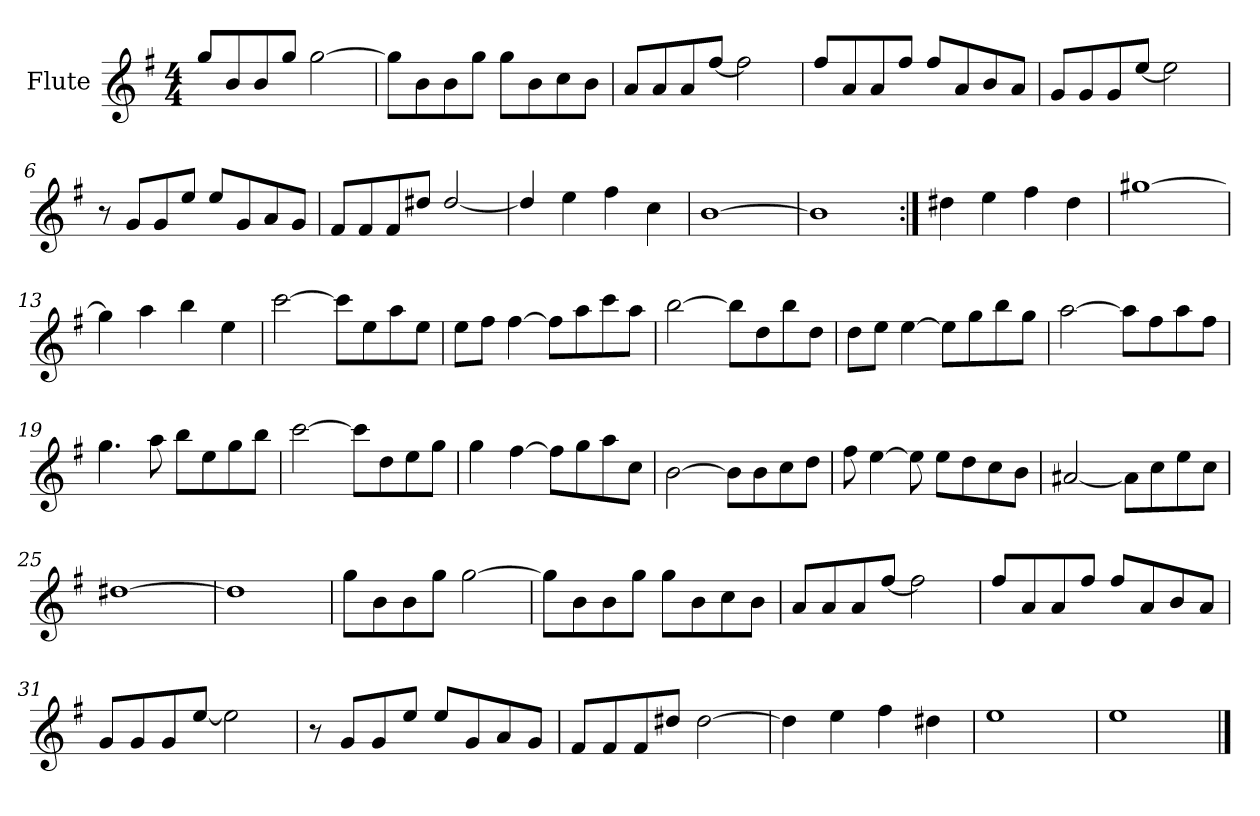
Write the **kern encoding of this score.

**kern
*part1
*staff1
*I"Flute
*I'Fl.
*clefG2
*k[f#]
*G:
*M4/4
=1
8gg/L
8b/
8b/
8gg/J
[2gg\
=2
8gg\L]
8b\
8b\
8gg\J
8gg\L
8b\
8cc\
8b\J
=3
8a/L
8a/
8a/
[8ff#/J
2ff#\]
=4
8ff#/L
8a/
8a/
8ff#/J
8ff#/L
8a/
8b/
8a/J
=5
8g/L
8g/
8g/
[8ee/J
2ee\]
!!LO:LB:g=z
=6
8r
8g/L
8g/
8ee/J
8ee/L
8g/
8a/
8g/J
=7
8f#/L
8f#/
8f#/
8dd#X/J
[2dd#/
=8
4dd#/]
4ee\
4ff#\
4cc\
=9
[1b
=10
1b]
=11:|!
4dd#X\
4ee\
4ff#\
4dd#\
=12
[1gg#X
=13
4gg#\]
4aa\
4bb\
4ee\
=14
[2ccc\
8ccc\L]
8ee\
8aa\
8ee\J
!!LO:LB:g=z
=15
8ee\L
8ff#\J
[4ff#\
8ff#\L]
8aa\
8ccc\
8aa\J
=16
[2bb\
8bb\L]
8dd\
8bb\
8dd\J
=17
8dd\L
8ee\J
[4ee\
8ee\L]
8gg\
8bb\
8gg\J
=18
[2aa\
8aa\L]
8ff#\
8aa\
8ff#\J
=19
4.gg\
8aa\
8bb\L
8ee\
8gg\
8bb\J
=20
[2ccc\
8ccc\L]
8dd\
8ee\
8gg\J
!!LO:LB:g=z
=21
4gg\
[4ff#\
8ff#\L]
8gg\
8aa\
8cc\J
=22
[2b\
8b\L]
8b\
8cc\
8dd\J
=23
8ff#\
[4ee\
8ee\]
8ee\L
8dd\
8cc\
8b\J
=24
[2a#X/
8a#\L]
8cc\
8ee\
8cc\J
=25
[1dd#X
=26
1dd#]
=27
8gg\L
8b\
8b\
8gg\J
[2gg\
!!LO:LB:g=z
=28
8gg\L]
8b\
8b\
8gg\J
8gg\L
8b\
8cc\
8b\J
=29
8a/L
8a/
8a/
[8ff#/J
2ff#\]
=30
8ff#/L
8a/
8a/
8ff#/J
8ff#/L
8a/
8b/
8a/J
=31
8g/L
8g/
8g/
[8ee/J
2ee\]
=32
8r
8g/L
8g/
8ee/J
8ee/L
8g/
8a/
8g/J
=33
8f#/L
8f#/
8f#/
8dd#X/J
[2dd#\
!!LO:LB:g=z
=34
4dd#\]
4ee\
4ff#\
4dd#X\
=35
1ee
=36
1ee
==
*-
